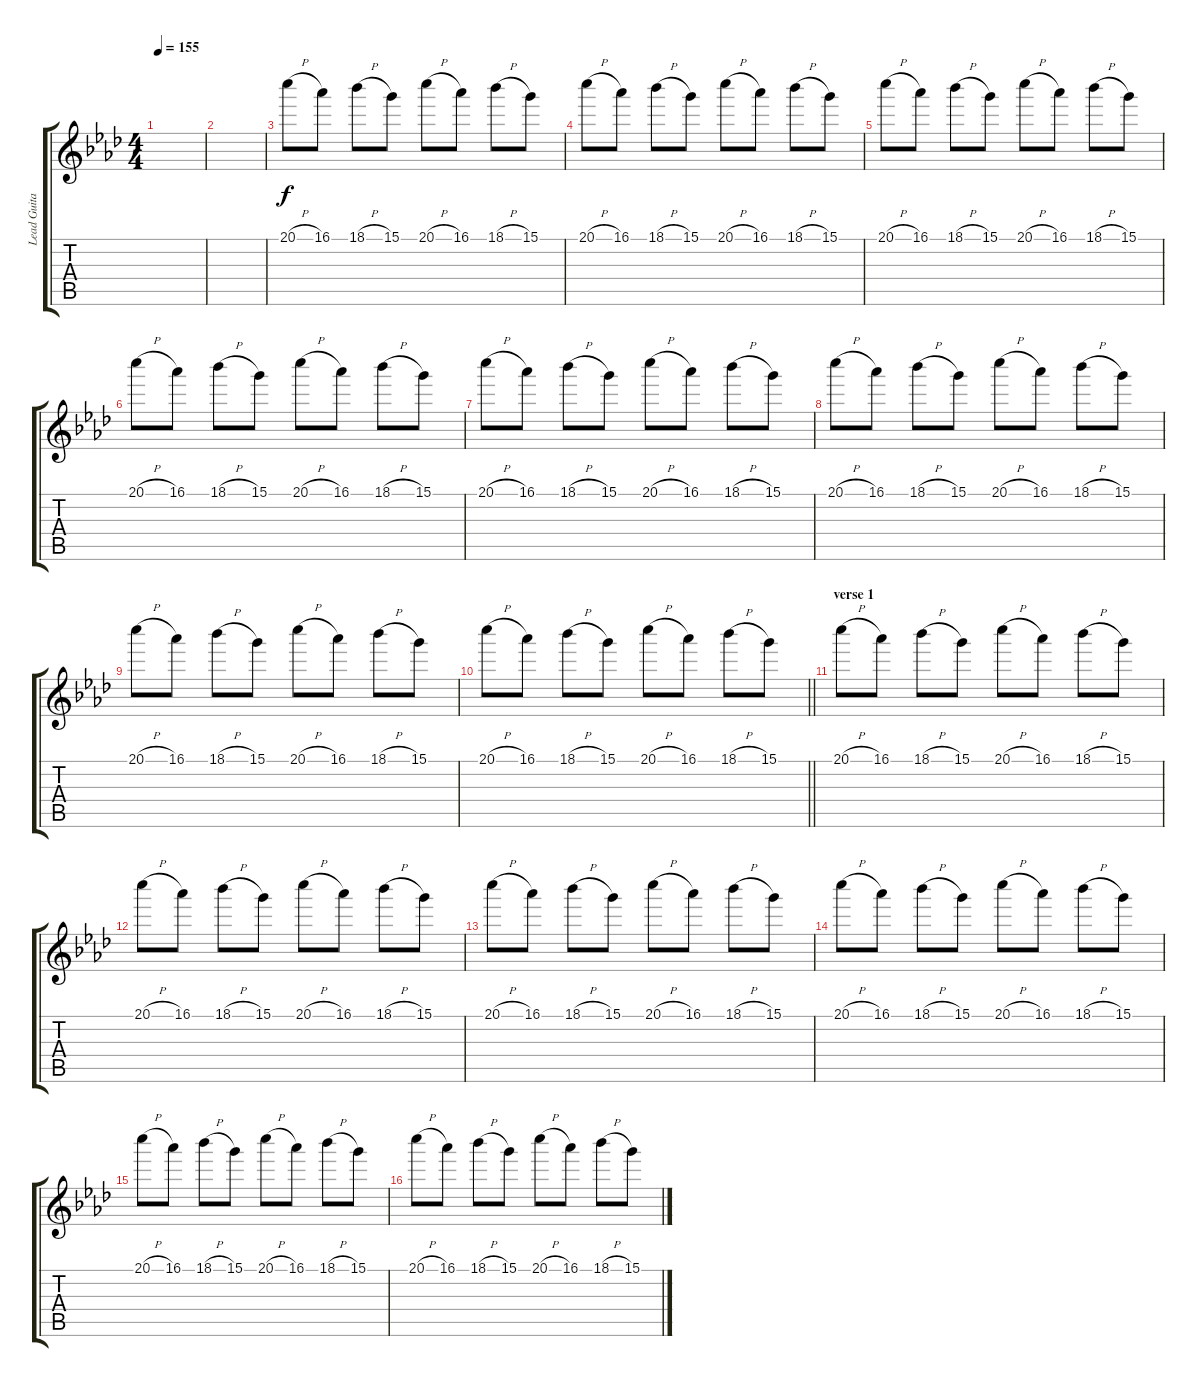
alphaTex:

\track ("Lead Guitar" "Lead Guita") {instrument overdrivenguitar}
\staff {score tabs}
\tuning (E4 B3 G3 D3 A2 E2) {hide}
\ts (4 4)
\tempo 155
\clef g2
\ks fminor
|
|
20.1{h}.8 16.1.8 18.1{h}.8 15.1.8 20.1{h}.8 16.1.8 18.1{h}.8 15.1.8 |
20.1{h}.8 16.1.8 18.1{h}.8 15.1.8 20.1{h}.8 16.1.8 18.1{h}.8 15.1.8 |
20.1{h}.8 16.1.8 18.1{h}.8 15.1.8 20.1{h}.8 16.1.8 18.1{h}.8 15.1.8 |
20.1{h}.8 16.1.8 18.1{h}.8 15.1.8 20.1{h}.8 16.1.8 18.1{h}.8 15.1.8 |
20.1{h}.8 16.1.8 18.1{h}.8 15.1.8 20.1{h}.8 16.1.8 18.1{h}.8 15.1.8 |
20.1{h}.8 16.1.8 18.1{h}.8 15.1.8 20.1{h}.8 16.1.8 18.1{h}.8 15.1.8 |
20.1{h}.8 16.1.8 18.1{h}.8 15.1.8 20.1{h}.8 16.1.8 18.1{h}.8 15.1.8 |
\barLineRight lightlight
20.1{h}.8 16.1.8 18.1{h}.8 15.1.8 20.1{h}.8 16.1.8 18.1{h}.8 15.1.8 |
\section ("" "verse 1")
20.1{h}.8 16.1.8 18.1{h}.8 15.1.8 20.1{h}.8 16.1.8 18.1{h}.8 15.1.8 |
20.1{h}.8 16.1.8 18.1{h}.8 15.1.8 20.1{h}.8 16.1.8 18.1{h}.8 15.1.8 |
20.1{h}.8 16.1.8 18.1{h}.8 15.1.8 20.1{h}.8 16.1.8 18.1{h}.8 15.1.8 |
20.1{h}.8 16.1.8 18.1{h}.8 15.1.8 20.1{h}.8 16.1.8 18.1{h}.8 15.1.8 |
20.1{h}.8 16.1.8 18.1{h}.8 15.1.8 20.1{h}.8 16.1.8 18.1{h}.8 15.1.8 |
20.1{h}.8 16.1.8 18.1{h}.8 15.1.8 20.1{h}.8 16.1.8 18.1{h}.8 15.1.8
